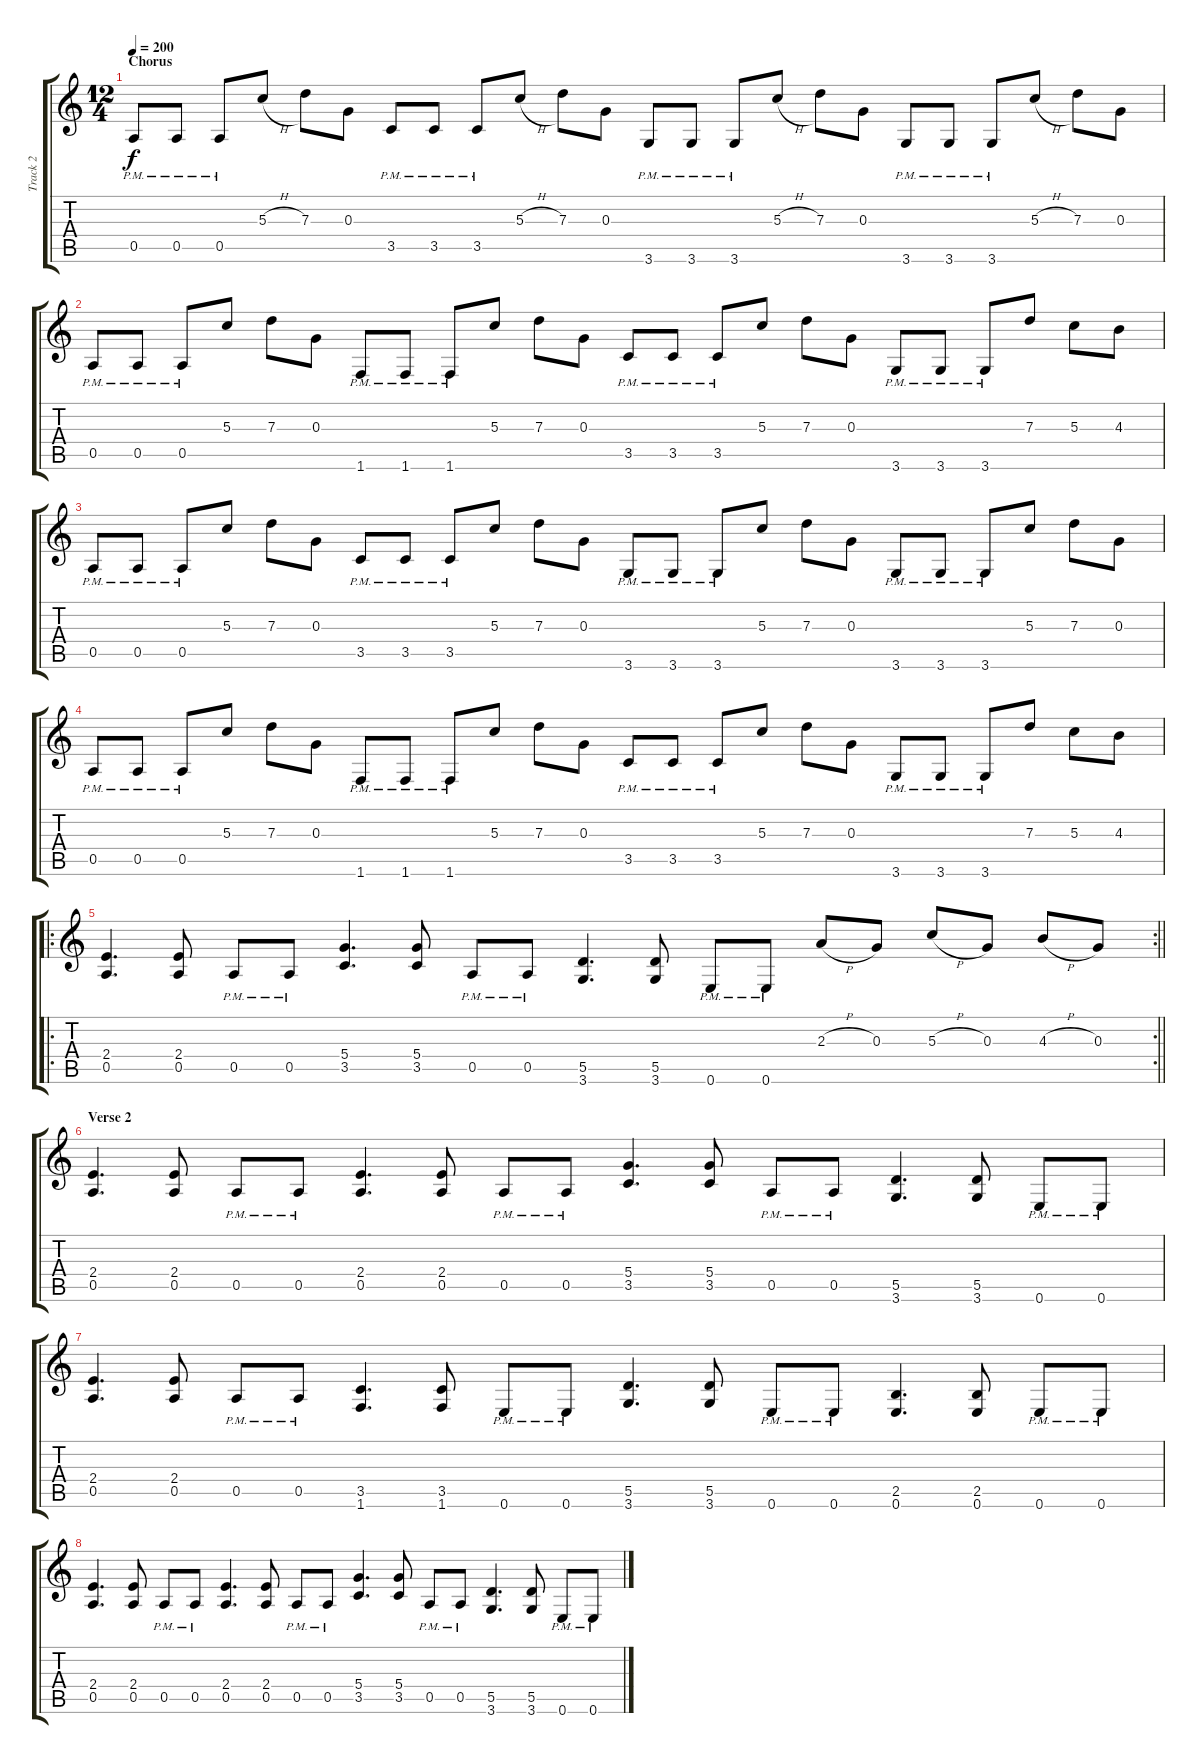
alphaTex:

\track ("Track 2" "Track 2") {instrument distortionguitar}
\staff {score tabs}
\tuning (E4 B3 G3 D3 A2 E2) {hide}
\ts (12 4)
\section ("" "Chorus")
\tempo 200
\clef g2
\ks c
0.5{pm}.8{dy f} 0.5{pm}.8 0.5{pm}.8 5.3{h}.8 7.3.8 0.3.8 3.5{pm}.8 3.5{pm}.8 3.5{pm}.8 5.3{h}.8 7.3.8 0.3.8 3.6{pm}.8 3.6{pm}.8 3.6{pm}.8 5.3{h}.8 7.3.8 0.3.8 3.6{pm}.8 3.6{pm}.8 3.6{pm}.8 5.3{h}.8 7.3.8 0.3.8 |
0.5{pm}.8 0.5{pm}.8 0.5{pm}.8 5.3.8 7.3.8 0.3.8 1.6{pm}.8 1.6{pm}.8 1.6{pm}.8 5.3.8 7.3.8 0.3.8 3.5{pm}.8 3.5{pm}.8 3.5{pm}.8 5.3.8 7.3.8 0.3.8 3.6{pm}.8 3.6{pm}.8 3.6{pm}.8 7.3.8 5.3.8 4.3.8 |
0.5{pm}.8 0.5{pm}.8 0.5{pm}.8 5.3.8 7.3.8 0.3.8 3.5{pm}.8 3.5{pm}.8 3.5{pm}.8 5.3.8 7.3.8 0.3.8 3.6{pm}.8 3.6{pm}.8 3.6{pm}.8 5.3.8 7.3.8 0.3.8 3.6{pm}.8 3.6{pm}.8 3.6{pm}.8 5.3.8 7.3.8 0.3.8 |
0.5{pm}.8 0.5{pm}.8 0.5{pm}.8 5.3.8 7.3.8 0.3.8 1.6{pm}.8 1.6{pm}.8 1.6{pm}.8 5.3.8 7.3.8 0.3.8 3.5{pm}.8 3.5{pm}.8 3.5{pm}.8 5.3.8 7.3.8 0.3.8 3.6{pm}.8 3.6{pm}.8 3.6{pm}.8 7.3.8 5.3.8 4.3.8 |
\ro
\rc 2
\barLineRight lightlight
(2.4 0.5).4{d} (2.4 0.5).8 0.5{pm}.8 0.5{pm}.8 (5.4 3.5).4{d} (5.4 3.5).8 0.5{pm}.8 0.5{pm}.8 (5.5 3.6).4{d} (5.5 3.6).8 0.6{pm}.8 0.6{pm}.8 2.3{h}.8 0.3.8 5.3{h}.8 0.3.8 4.3{h}.8 0.3.8 |
\section ("" "Verse 2")
(2.4 0.5).4{d} (2.4 0.5).8 0.5{pm}.8 0.5{pm}.8 (2.4 0.5).4{d} (2.4 0.5).8 0.5{pm}.8 0.5{pm}.8 (5.4 3.5).4{d} (5.4 3.5).8 0.5{pm}.8 0.5{pm}.8 (5.5 3.6).4{d} (5.5 3.6).8 0.6{pm}.8 0.6{pm}.8 |
(2.4 0.5).4{d} (2.4 0.5).8 0.5{pm}.8 0.5{pm}.8 (3.5 1.6).4{d} (3.5 1.6).8 0.6{pm}.8 0.6{pm}.8 (5.5 3.6).4{d} (5.5 3.6).8 0.6{pm}.8 0.6{pm}.8 (2.5 0.6).4{d} (2.5 0.6).8 0.6{pm}.8 0.6{pm}.8 |
(2.4 0.5).4{d} (2.4 0.5).8 0.5{pm}.8 0.5{pm}.8 (2.4 0.5).4{d} (2.4 0.5).8 0.5{pm}.8 0.5{pm}.8 (5.4 3.5).4{d} (5.4 3.5).8 0.5{pm}.8 0.5{pm}.8 (5.5 3.6).4{d} (5.5 3.6).8 0.6{pm}.8 0.6{pm}.8
